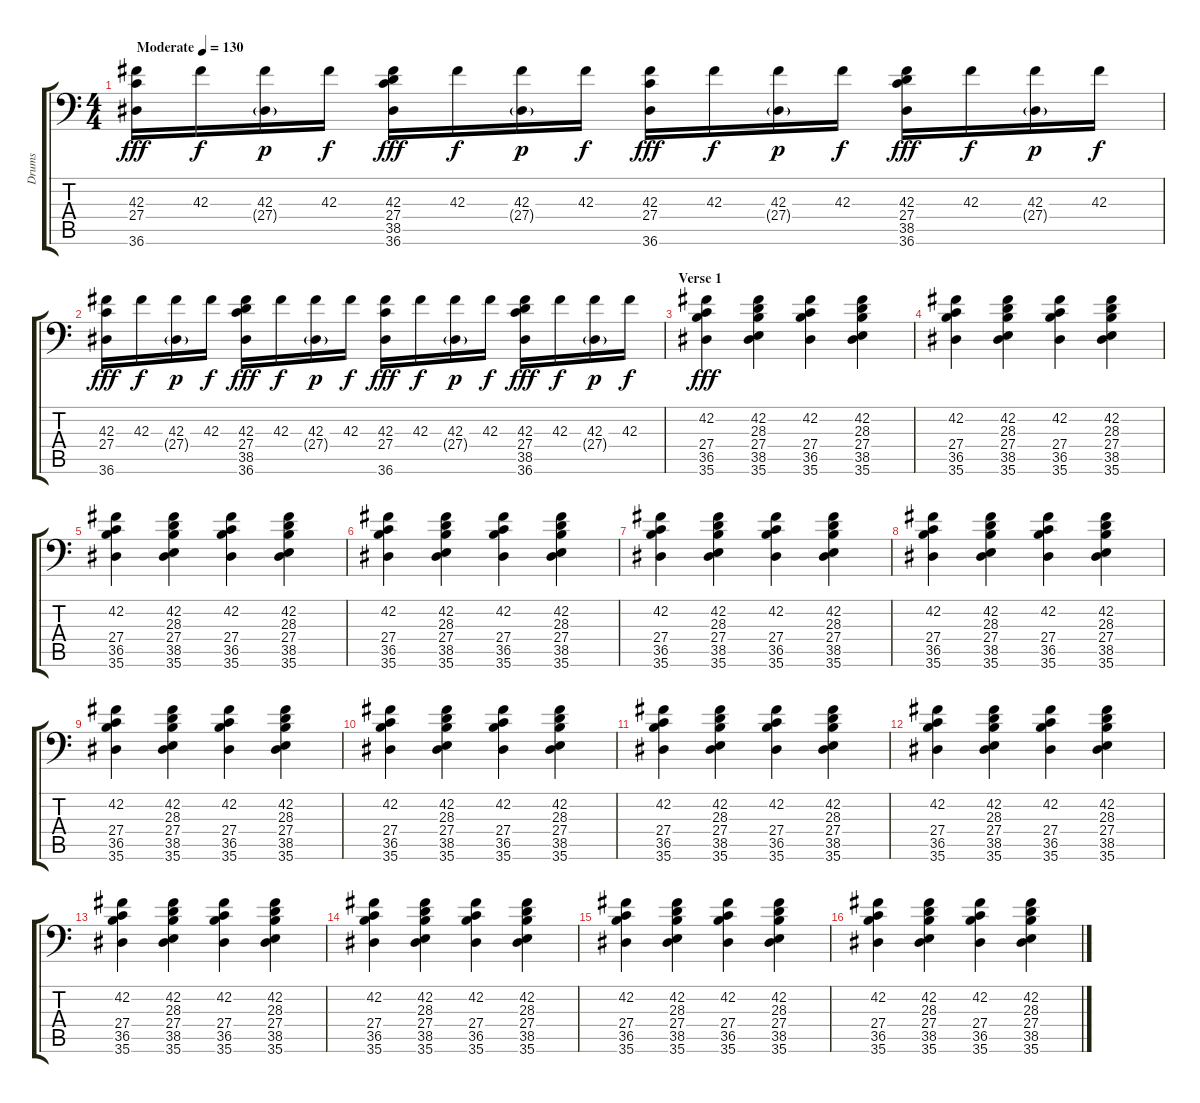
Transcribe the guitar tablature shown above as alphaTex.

\track ("Drums" "Drums") {instrument acousticgrandpiano}
\staff {score tabs}
\tuning (C-1 C-1 C-1 C-1 C-1 C-1) {hide}
\ts (4 4)
\tempo (130 "Moderate")
\clef f4
\ks c
(42.3 27.4 36.6).16{dy fff instrument acousticgrandpiano} 42.3.16{dy f} (42.3 27.4{g}).16{dy p} 42.3.16{dy f} (42.3 27.4 38.5 36.6).16{dy fff} 42.3.16{dy f} (42.3 27.4{g}).16{dy p} 42.3.16{dy f} (42.3 27.4 36.6).16{dy fff} 42.3.16{dy f} (42.3 27.4{g}).16{dy p} 42.3.16{dy f} (42.3 27.4 38.5 36.6).16{dy fff} 42.3.16{dy f} (42.3 27.4{g}).16{dy p} 42.3.16{dy f} |
(42.3 27.4 36.6).16{dy fff} 42.3.16{dy f} (42.3 27.4{g}).16{dy p} 42.3.16{dy f} (42.3 27.4 38.5 36.6).16{dy fff} 42.3.16{dy f} (42.3 27.4{g}).16{dy p} 42.3.16{dy f} (42.3 27.4 36.6).16{dy fff} 42.3.16{dy f} (42.3 27.4{g}).16{dy p} 42.3.16{dy f} (42.3 27.4 38.5 36.6).16{dy fff} 42.3.16{dy f} (42.3 27.4{g}).16{dy p} 42.3.16{dy f} |
\section ("" "Verse 1")
(42.2 27.4 36.5 35.6).4{dy fff} (42.2 28.3 27.4 38.5 35.6).4 (42.2 27.4 36.5 35.6).4 (42.2 28.3 27.4 38.5 35.6).4 |
(42.2 27.4 36.5 35.6).4 (42.2 28.3 27.4 38.5 35.6).4 (42.2 27.4 36.5 35.6).4 (42.2 28.3 27.4 38.5 35.6).4 |
(42.2 27.4 36.5 35.6).4 (42.2 28.3 27.4 38.5 35.6).4 (42.2 27.4 36.5 35.6).4 (42.2 28.3 27.4 38.5 35.6).4 |
(42.2 27.4 36.5 35.6).4 (42.2 28.3 27.4 38.5 35.6).4 (42.2 27.4 36.5 35.6).4 (42.2 28.3 27.4 38.5 35.6).4 |
(42.2 27.4 36.5 35.6).4 (42.2 28.3 27.4 38.5 35.6).4 (42.2 27.4 36.5 35.6).4 (42.2 28.3 27.4 38.5 35.6).4 |
(42.2 27.4 36.5 35.6).4 (42.2 28.3 27.4 38.5 35.6).4 (42.2 27.4 36.5 35.6).4 (42.2 28.3 27.4 38.5 35.6).4 |
(42.2 27.4 36.5 35.6).4 (42.2 28.3 27.4 38.5 35.6).4 (42.2 27.4 36.5 35.6).4 (42.2 28.3 27.4 38.5 35.6).4 |
(42.2 27.4 36.5 35.6).4 (42.2 28.3 27.4 38.5 35.6).4 (42.2 27.4 36.5 35.6).4 (42.2 28.3 27.4 38.5 35.6).4 |
(42.2 27.4 36.5 35.6).4 (42.2 28.3 27.4 38.5 35.6).4 (42.2 27.4 36.5 35.6).4 (42.2 28.3 27.4 38.5 35.6).4 |
(42.2 27.4 36.5 35.6).4 (42.2 28.3 27.4 38.5 35.6).4 (42.2 27.4 36.5 35.6).4 (42.2 28.3 27.4 38.5 35.6).4 |
(42.2 27.4 36.5 35.6).4 (42.2 28.3 27.4 38.5 35.6).4 (42.2 27.4 36.5 35.6).4 (42.2 28.3 27.4 38.5 35.6).4 |
(42.2 27.4 36.5 35.6).4 (42.2 28.3 27.4 38.5 35.6).4 (42.2 27.4 36.5 35.6).4 (42.2 28.3 27.4 38.5 35.6).4 |
(42.2 27.4 36.5 35.6).4 (42.2 28.3 27.4 38.5 35.6).4 (42.2 27.4 36.5 35.6).4 (42.2 28.3 27.4 38.5 35.6).4 |
(42.2 27.4 36.5 35.6).4 (42.2 28.3 27.4 38.5 35.6).4 (42.2 27.4 36.5 35.6).4 (42.2 28.3 27.4 38.5 35.6).4
